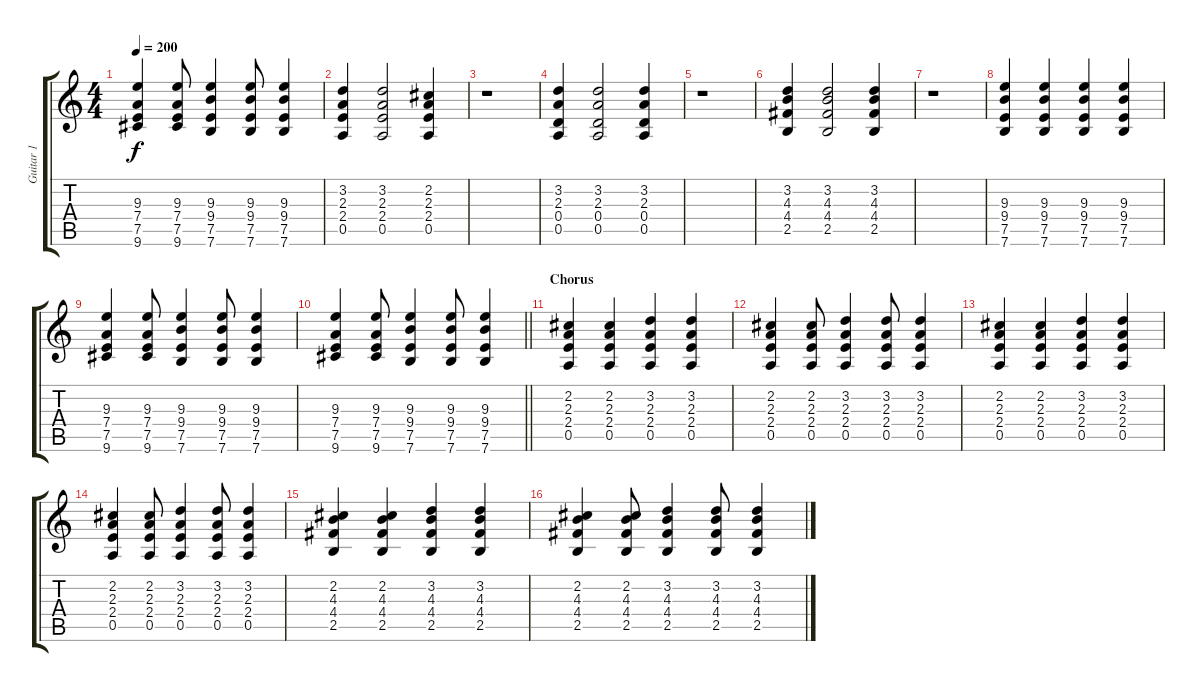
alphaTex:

\track ("Guitar 1" "Guitar 1") {instrument distortionguitar}
\staff {score tabs}
\tuning (E4 B3 G3 D3 A2 E2) {hide}
\ts (4 4)
\tempo 200
\clef g2
\ks c
(9.3 7.4 7.5 9.6).4{dy f} (9.3 7.4 7.5 9.6).8 (9.3 9.4 7.5 7.6).4 (9.3 9.4 7.5 7.6).8 (9.3 9.4 7.5 7.6).4 |
(3.2 2.3 2.4 0.5).4 (3.2 2.3 2.4 0.5).2 (2.2 2.3 2.4 0.5).4 |
r.1 |
(3.2 2.3 0.4 0.5).4 (3.2 2.3 0.4 0.5).2 (3.2 2.3 0.4 0.5).4 |
r.1 |
(3.2 4.3 4.4 2.5).4 (3.2 4.3 4.4 2.5).2 (3.2 4.3 4.4 2.5).4 |
r.1 |
(9.3 9.4 7.5 7.6).4 (9.3 9.4 7.5 7.6).4 (9.3 9.4 7.5 7.6).4 (9.3 9.4 7.5 7.6).4 |
(9.3 7.4 7.5 9.6).4 (9.3 7.4 7.5 9.6).8 (9.3 9.4 7.5 7.6).4 (9.3 9.4 7.5 7.6).8 (9.3 9.4 7.5 7.6).4 |
\barLineRight lightlight
(9.3 7.4 7.5 9.6).4 (9.3 7.4 7.5 9.6).8 (9.3 9.4 7.5 7.6).4 (9.3 9.4 7.5 7.6).8 (9.3 9.4 7.5 7.6).4 |
\section ("" "Chorus")
(2.2 2.3 2.4 0.5).4 (2.2 2.3 2.4 0.5).4 (3.2 2.3 2.4 0.5).4 (3.2 2.3 2.4 0.5).4 |
(2.2 2.3 2.4 0.5).4 (2.2 2.3 2.4 0.5).8 (3.2 2.3 2.4 0.5).4 (3.2 2.3 2.4 0.5).8 (3.2 2.3 2.4 0.5).4 |
(2.2 2.3 2.4 0.5).4 (2.2 2.3 2.4 0.5).4 (3.2 2.3 2.4 0.5).4 (3.2 2.3 2.4 0.5).4 |
(2.2 2.3 2.4 0.5).4 (2.2 2.3 2.4 0.5).8 (3.2 2.3 2.4 0.5).4 (3.2 2.3 2.4 0.5).8 (3.2 2.3 2.4 0.5).4 |
(2.2 4.3 4.4 2.5).4 (2.2 4.3 4.4 2.5).4 (3.2 4.3 4.4 2.5).4 (3.2 4.3 4.4 2.5).4 |
(2.2 4.3 4.4 2.5).4 (2.2 4.3 4.4 2.5).8 (3.2 4.3 4.4 2.5).4 (3.2 4.3 4.4 2.5).8 (3.2 4.3 4.4 2.5).4
